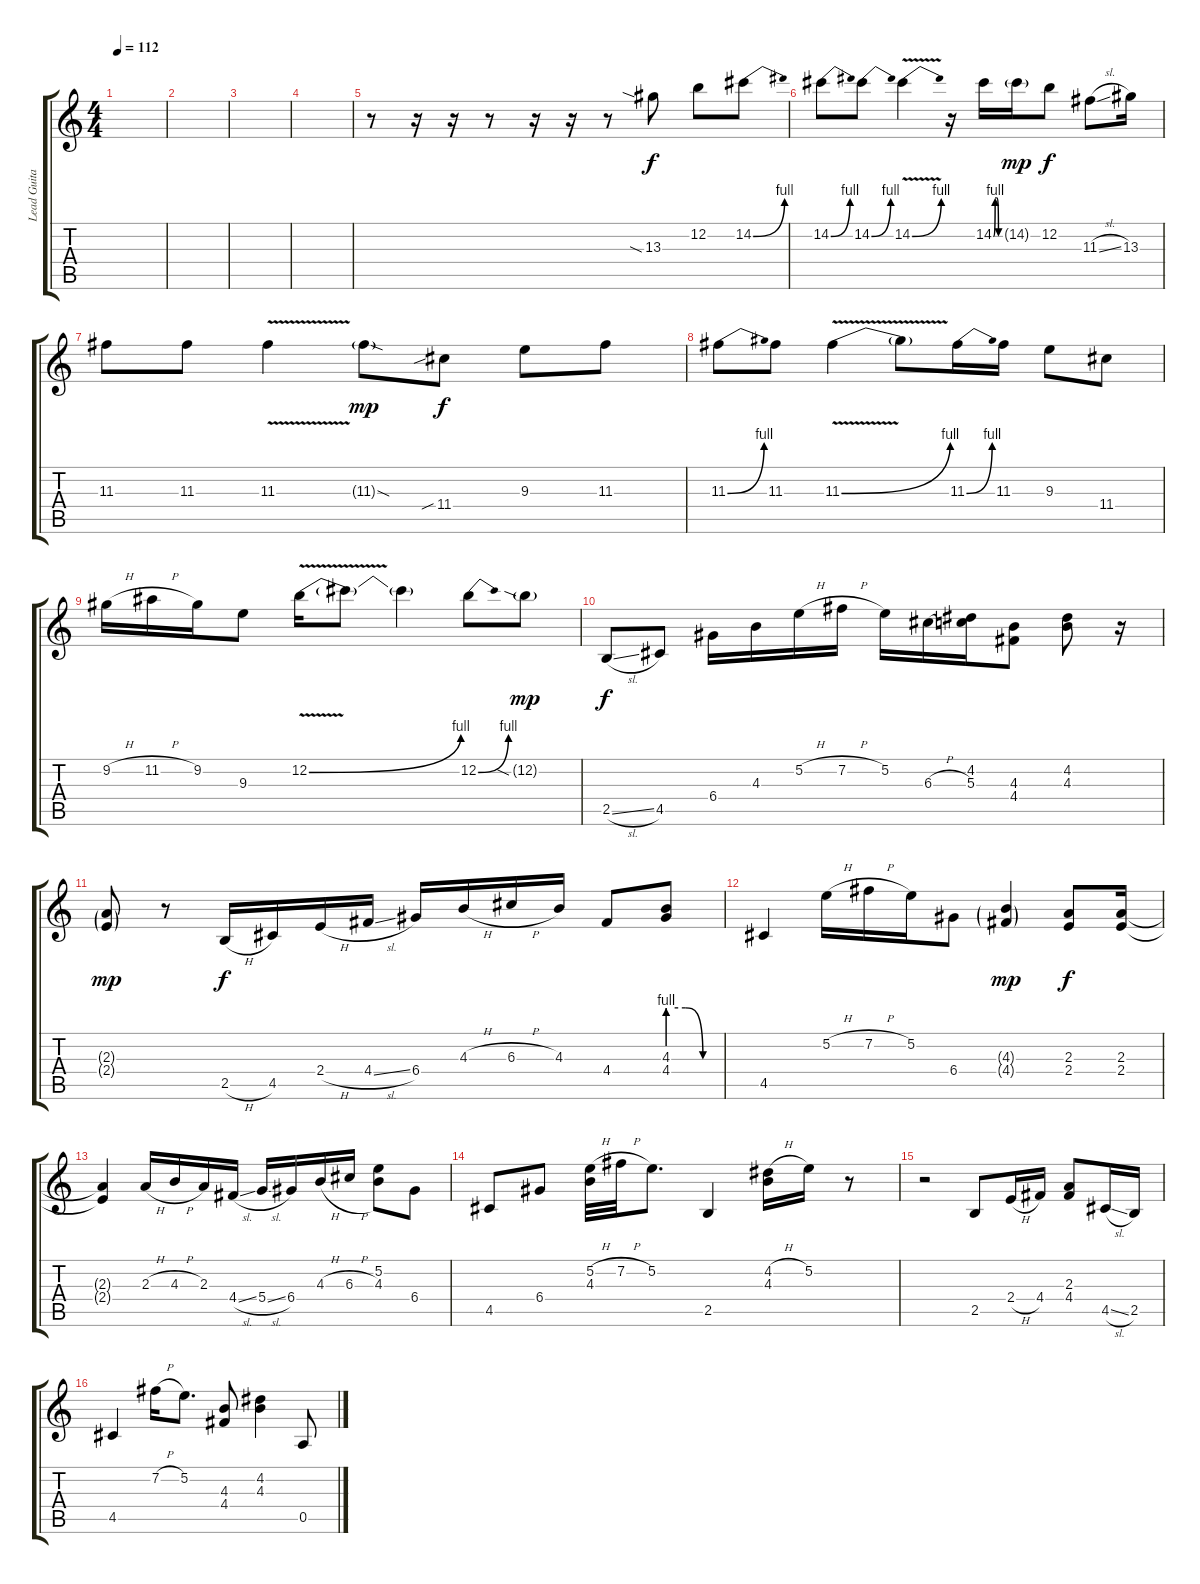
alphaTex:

\track ("Lead Guitar (Jimi Hendrix)" "Lead Guita") {instrument overdrivenguitar}
\staff {score tabs}
\tuning (E4 B3 G3 D3 A2 E2) {hide}
\ts (4 4)
\tempo 112
\clef g2
\ks c
|
|
|
|
r.8 r.16 r.16 r.8 r.16 r.16 r.8 13.3{sia}.8 12.2.8 14.2{be (bend 0 0 60 4)}.8 |
14.2{be (bend 0 0 60 4)}.8 14.2{be (bend 0 0 60 4)}.8 14.2{be (bend 0 0 60 4) v}.4 r.16 14.2{be (custom 0 0 15 4 30 4 45 0 60 0)}.16 14.2{g}.16{dy mp} 12.2.8{dy f} 11.3{sl}.8 13.3.16 |
11.3.8 11.3.8 11.3{v}.4 11.3{sod g}.8{dy mp} 11.4{sib}.8{dy f} 9.3.8 11.3.8 |
11.3{be (bend 0 0 60 4)}.8 11.3.8 11.3{be (bend 0 0 60 4) v}.4 11.3{t}.8 11.3{be (bend 0 0 60 4)}.16 11.3.16 9.3.8 11.4.8 |
9.2{h}.16 11.2{h}.16 9.2.16 9.3.8 12.2{be (bend 0 0 60 4) v}.16 12.2{t}.8 12.2{t}.4 12.2{be (bend 0 0 60 4)}.8 12.2{sia g}.8{dy mp} |
2.5{sl}.8{dy f} 4.5.8 6.4.16 4.3.16 5.2{h}.16 7.2{h}.16 5.2.16 6.3{h}.16 (4.2 5.3).16 (4.3 4.4).8 (4.2 4.3).8 r.16 |
(2.3{g} 2.4{g}).8{dy mp} r.8 2.5{h}.16{dy f} 4.5.16 2.4{h}.16 4.4{sl}.16 6.4.16 4.3{h}.16 6.3{h}.16 4.3.16 4.4.8 (4.3 4.4{be (custom 0 4 20 4 40 0 60 0)}).8 |
4.5.4 5.2{h}.16 7.2{h}.16 5.2.16 6.4.8 (4.3{g} 4.4{g}).4{dy mp} (2.3 2.4).8{dy f} (2.3 2.4).16 |
(2.3{t} 2.4{t}).4 2.3{h}.16 4.3{h}.16 2.3.16 4.4{sl}.16 5.4{sl}.16 6.4.16 4.3{h}.16 6.3{h}.16 (5.2 4.3).8 6.4.8 |
4.5.8 6.4.8 (5.2{h} 4.3).32 7.2{h}.32 5.2.8{d} 2.5.4 (4.2{h} 4.3).16 5.2.16 r.8 |
r.2 2.5.8 2.4{h}.16 4.4.16 (2.3 4.4).8 4.5{sl}.16 2.5.16 |
4.5.4 7.2{h}.16 5.2.8{d} (4.3 4.4).8 (4.2 4.3).4 0.5.8
